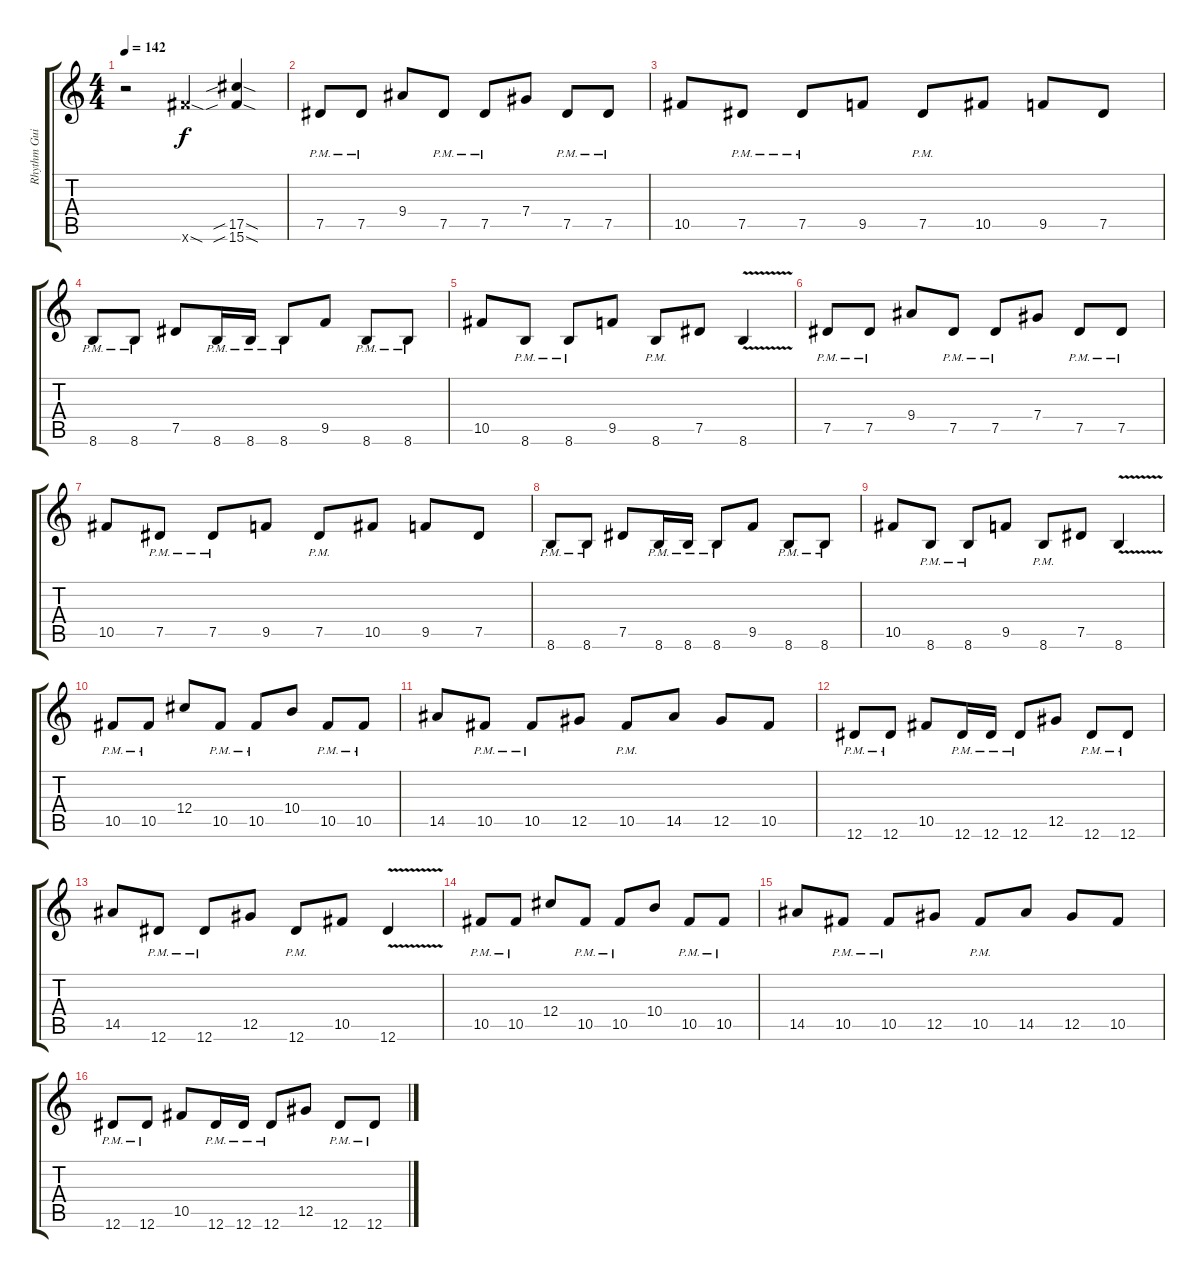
\track ("Rhythm Guitar 2" "Rhythm Gui") {instrument distortionguitar}
\staff {score tabs}
\tuning (Eb4 Bb3 Gb3 Db3 Ab2 Eb2) {hide}
\ts (4 4)
\tempo 142
\clef g2
\ks c
r.2{dy f instrument distortionguitar} 15.6{sod x}.4 (17.5{sib sod} 15.6{sib sod}).4{instrument guitarfretnoise} |
7.5{pm}.8{instrument distortionguitar} 7.5{pm}.8 9.4.8 7.5{pm}.8 7.5{pm}.8 7.4.8 7.5{pm}.8 7.5{pm}.8 |
10.5.8 7.5{pm}.8 7.5{pm}.8 9.5.8 7.5{pm}.8 10.5.8 9.5.8 7.5.8 |
8.6{pm}.8 8.6{pm}.8 7.5.8 8.6{pm}.16 8.6{pm}.16 8.6{pm}.8 9.5.8 8.6{pm}.8 8.6{pm}.8 |
10.5.8 8.6{pm}.8 8.6{pm}.8 9.5.8 8.6{pm}.8 7.5.8 8.6{v}.4 |
7.5{pm}.8 7.5{pm}.8 9.4.8 7.5{pm}.8 7.5{pm}.8 7.4.8 7.5{pm}.8 7.5{pm}.8 |
10.5.8 7.5{pm}.8 7.5{pm}.8 9.5.8 7.5{pm}.8 10.5.8 9.5.8 7.5.8 |
8.6{pm}.8 8.6{pm}.8 7.5.8 8.6{pm}.16 8.6{pm}.16 8.6{pm}.8 9.5.8 8.6{pm}.8 8.6{pm}.8 |
10.5.8 8.6{pm}.8 8.6{pm}.8 9.5.8 8.6{pm}.8 7.5.8 8.6{v}.4 |
10.5{pm}.8 10.5{pm}.8 12.4.8 10.5{pm}.8 10.5{pm}.8 10.4.8 10.5{pm}.8 10.5{pm}.8 |
14.5.8 10.5{pm}.8 10.5{pm}.8 12.5.8 10.5{pm}.8 14.5.8 12.5.8 10.5.8 |
12.6{pm}.8 12.6{pm}.8 10.5.8 12.6{pm}.16 12.6{pm}.16 12.6{pm}.8 12.5.8 12.6{pm}.8 12.6{pm}.8 |
14.5.8 12.6{pm}.8 12.6{pm}.8 12.5.8 12.6{pm}.8 10.5.8 12.6{v}.4 |
10.5{pm}.8 10.5{pm}.8 12.4.8 10.5{pm}.8 10.5{pm}.8 10.4.8 10.5{pm}.8 10.5{pm}.8 |
14.5.8 10.5{pm}.8 10.5{pm}.8 12.5.8 10.5{pm}.8 14.5.8 12.5.8 10.5.8 |
12.6{pm}.8 12.6{pm}.8 10.5.8 12.6{pm}.16 12.6{pm}.16 12.6{pm}.8 12.5.8 12.6{pm}.8 12.6{pm}.8
